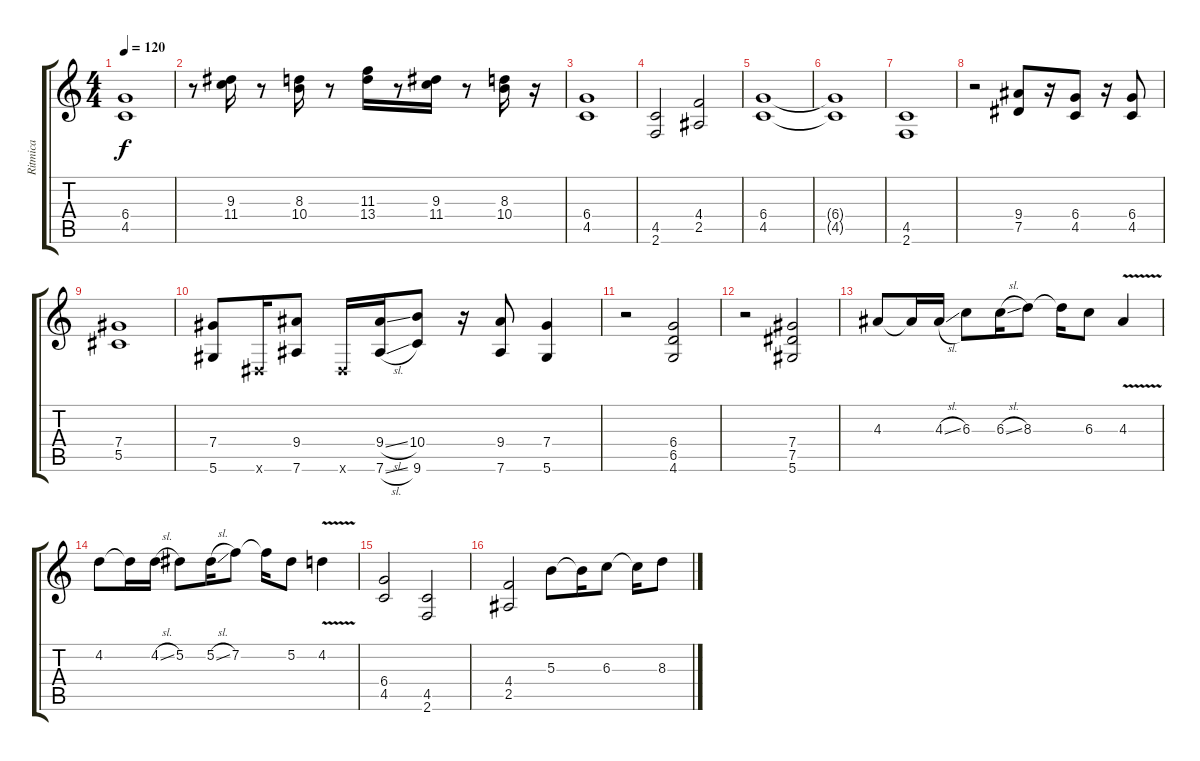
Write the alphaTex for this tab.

\track ("Ritmica" "Ritmica") {instrument acousticguitarnylon}
\staff {score tabs}
\tuning (Eb4 Bb3 Gb3 Db3 Ab2 Eb2) {hide}
\ts (4 4)
\tempo 120
\clef g2
\ks c
(6.4 4.5).1{dy f} |
r.8 (9.3 11.4).16 r.8 (8.3 10.4).16 r.8 (11.3 13.4).16 r.8 (9.3 11.4).16 r.8 (8.3 10.4).16 r.16 |
(6.4 4.5).1 |
(4.5 2.6).2 (4.4 2.5).2 |
(6.4 4.5).1 |
(6.4{t} 4.5{t}).1 |
(4.5 2.6).1 |
r.2 (9.4 7.5).8 r.16 (6.4 4.5).8 r.16 (6.4 4.5).8 |
(7.4 5.5).1 |
(7.4 5.6).8 0.6{x}.16 (9.4 7.6).8 0.6{x}.16 (9.4{sl} 7.6{sl}).16 (10.4 9.6).8 r.16 (9.4 7.6).8 (7.4 5.6).4 |
r.2 (6.4 6.5 4.6).2 |
r.2 (7.4 7.5 5.6).2 |
4.3.8 4.3{t}.16 4.3{sl}.16 6.3.8 6.3{sl}.16 8.3.8 8.3{t}.16 6.3.8 4.3{v}.4 |
4.2.8 4.2{t}.16 4.2{sl}.16 5.2.8 5.2{sl}.16 7.2.8 7.2{t}.16 5.2.8 4.2{v}.4 |
(6.4 4.5).2 (4.5 2.6).2 |
(4.4 2.5).2 5.3.8 5.3{t}.16 6.3.8 6.3{t}.16 8.3.8
